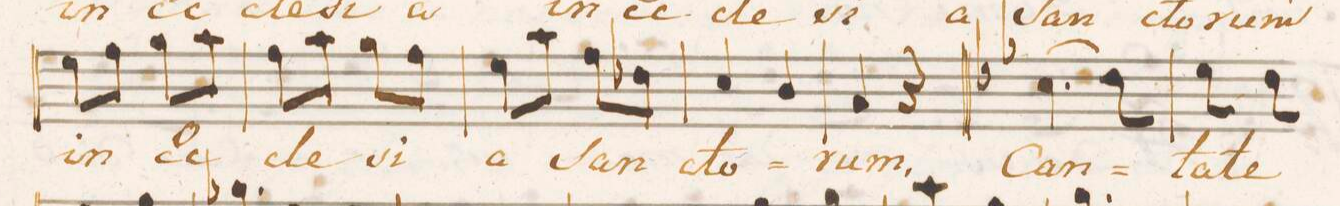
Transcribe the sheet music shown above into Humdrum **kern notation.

**kern	**text
*I"Soprano.	*
*clefC1	*
*k[b-]	*
*M2/4	*
8cc\L	in
8dd\J	.
8ee\L	Ec-
8ff\J	.
=81	=81
8dd\L	-cle-
8ff\J	.
8ee\L	-si-
8dd\J	.
=82	=82
8cc\L	-a
8ff\J	.
8dd\L	San-
8b-X\J	.
=83	=83
4a/	-cto-
4g/	.
=84	=84
4f/	-rum.
4r	.
=85||	=85||
*k[b-e-]	*
(>4.a\	Can-
8b-\)	.
=86	=86
8cc\	-ta-
8b-\	-te
*-	*-
